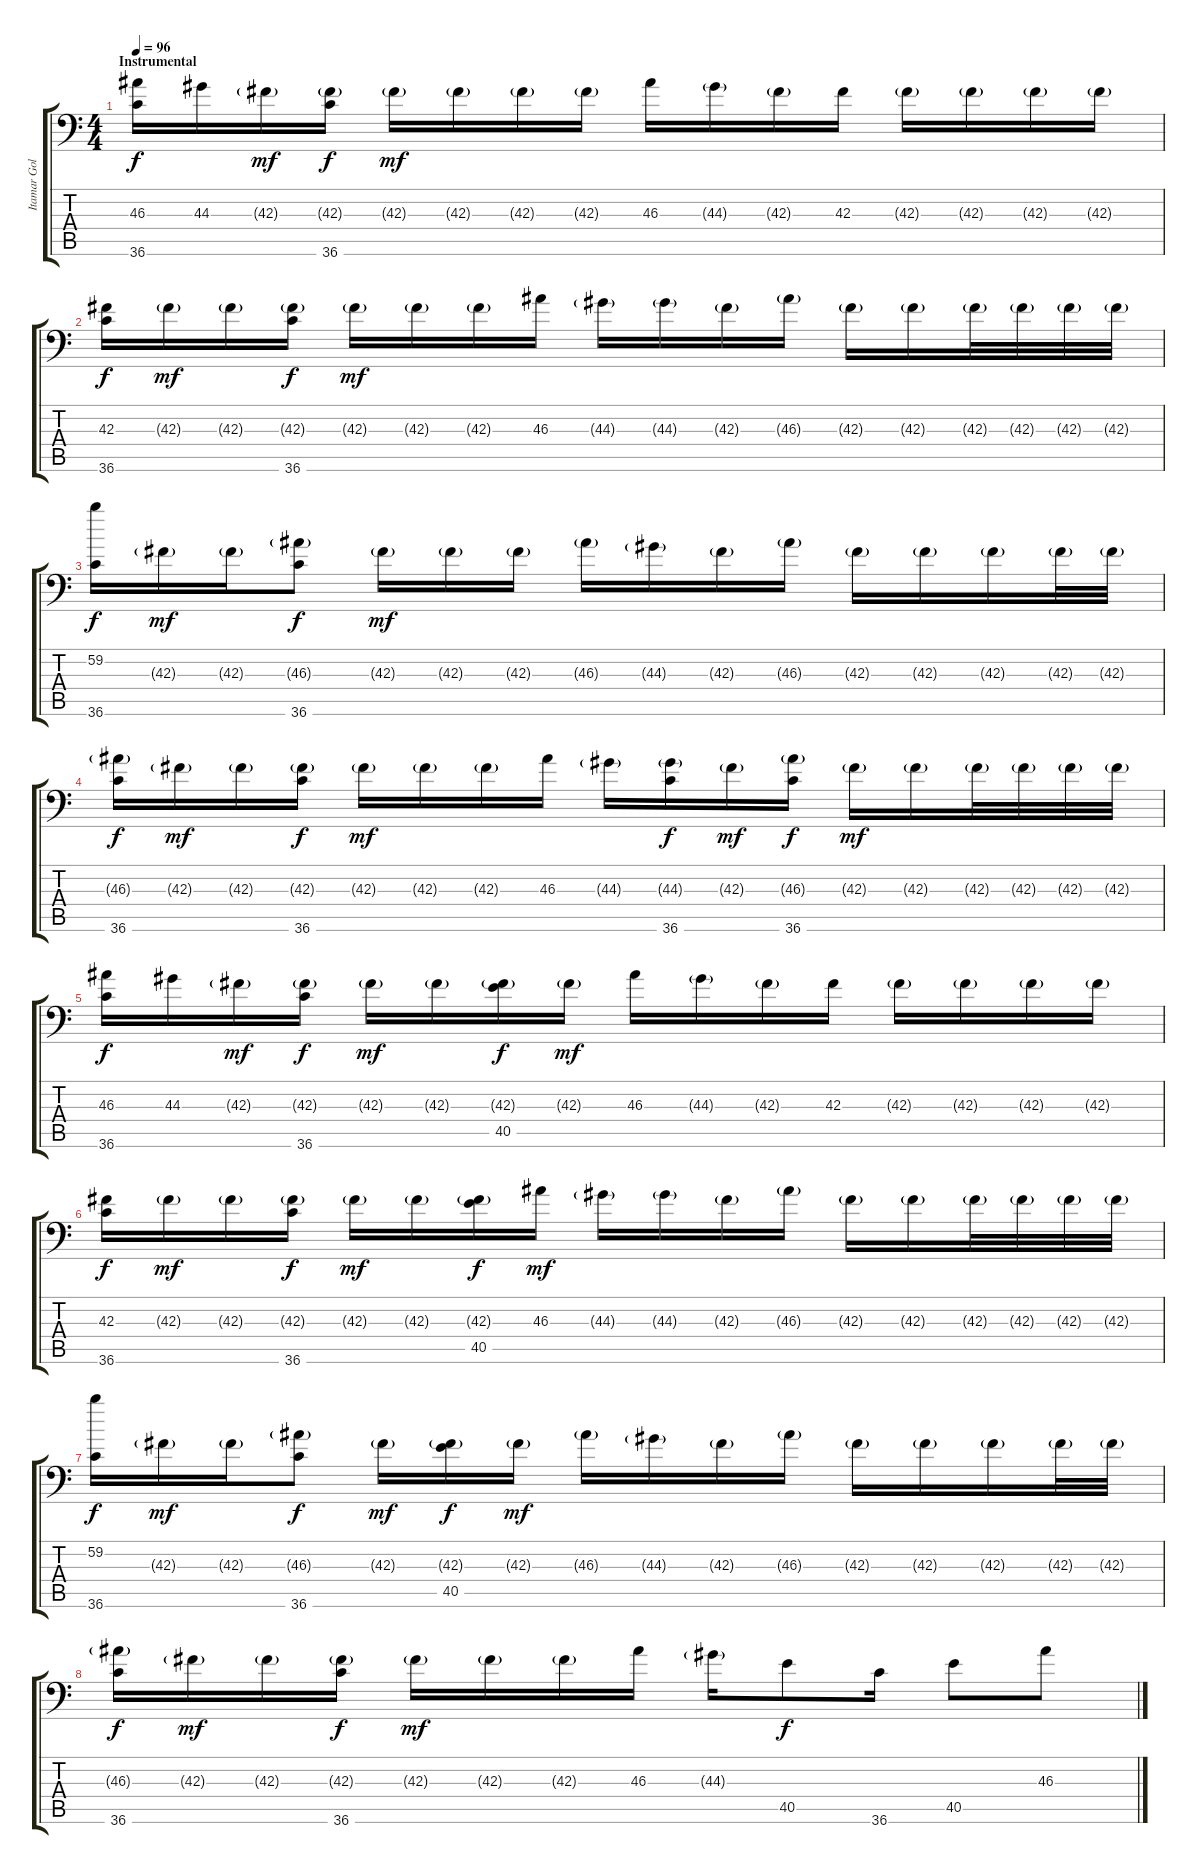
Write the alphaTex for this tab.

\track ("Itamar Goldwasser" "Itamar Gol") {instrument acousticgrandpiano}
\staff {score tabs}
\tuning (C-1 C-1 C-1 C-1 C-1 C-1) {hide}
\ts (4 4)
\section ("" "Instrumental")
\tempo 96
\clef f4
\ks c
(46.3 36.6).16{dy f} 44.3.16 42.3{g}.16{dy mf} (42.3{g} 36.6).16{dy f} 42.3{g}.16{dy mf} 42.3{g}.16 42.3{g}.16 42.3{g}.16 46.3.16 44.3{g}.16 42.3{g}.16 42.3.16 42.3{g}.16 42.3{g}.16 42.3{g}.16 42.3{g}.16 |
(42.3 36.6).16{dy f} 42.3{g}.16{dy mf} 42.3{g}.16 (42.3{g} 36.6).16{dy f} 42.3{g}.16{dy mf} 42.3{g}.16 42.3{g}.16 46.3.16 44.3{g}.16 44.3{g}.16 42.3{g}.16 46.3{g}.16 42.3{g}.16 42.3{g}.16 42.3{g}.32 42.3{g}.32 42.3{g}.32 42.3{g}.32 |
(59.2 36.6).16{dy f} 42.3{g}.16{dy mf} 42.3{g}.16 (46.3{g} 36.6).8{dy f} 42.3{g}.16{dy mf} 42.3{g}.16 42.3{g}.16 46.3{g}.16 44.3{g}.16 42.3{g}.16 46.3{g}.16 42.3{g}.16 42.3{g}.16 42.3{g}.16 42.3{g}.32 42.3{g}.32 |
(46.3{g} 36.6).16{dy f} 42.3{g}.16{dy mf} 42.3{g}.16 (42.3{g} 36.6).16{dy f} 42.3{g}.16{dy mf} 42.3{g}.16 42.3{g}.16 46.3.16 44.3{g}.16 (44.3{g} 36.6).16{dy f} 42.3{g}.16{dy mf} (46.3{g} 36.6).16{dy f} 42.3{g}.16{dy mf} 42.3{g}.16 42.3{g}.32 42.3{g}.32 42.3{g}.32 42.3{g}.32 |
(46.3 36.6).16{dy f} 44.3.16 42.3{g}.16{dy mf} (42.3{g} 36.6).16{dy f} 42.3{g}.16{dy mf} 42.3{g}.16 (42.3{g} 40.5).16{dy f} 42.3{g}.16{dy mf} 46.3.16 44.3{g}.16 42.3{g}.16 42.3.16 42.3{g}.16 42.3{g}.16 42.3{g}.16 42.3{g}.16 |
(42.3 36.6).16{dy f} 42.3{g}.16{dy mf} 42.3{g}.16 (42.3{g} 36.6).16{dy f} 42.3{g}.16{dy mf} 42.3{g}.16 (42.3{g} 40.5).16{dy f} 46.3.16{dy mf} 44.3{g}.16 44.3{g}.16 42.3{g}.16 46.3{g}.16 42.3{g}.16 42.3{g}.16 42.3{g}.32 42.3{g}.32 42.3{g}.32 42.3{g}.32 |
(59.2 36.6).16{dy f} 42.3{g}.16{dy mf} 42.3{g}.16 (46.3{g} 36.6).8{dy f} 42.3{g}.16{dy mf} (42.3{g} 40.5).16{dy f} 42.3{g}.16{dy mf} 46.3{g}.16 44.3{g}.16 42.3{g}.16 46.3{g}.16 42.3{g}.16 42.3{g}.16 42.3{g}.16 42.3{g}.32 42.3{g}.32 |
(46.3{g} 36.6).16{dy f} 42.3{g}.16{dy mf} 42.3{g}.16 (42.3{g} 36.6).16{dy f} 42.3{g}.16{dy mf} 42.3{g}.16 42.3{g}.16 46.3.16 44.3{g}.16 40.5.8{dy f} 36.6.16 40.5.8 46.3.8
